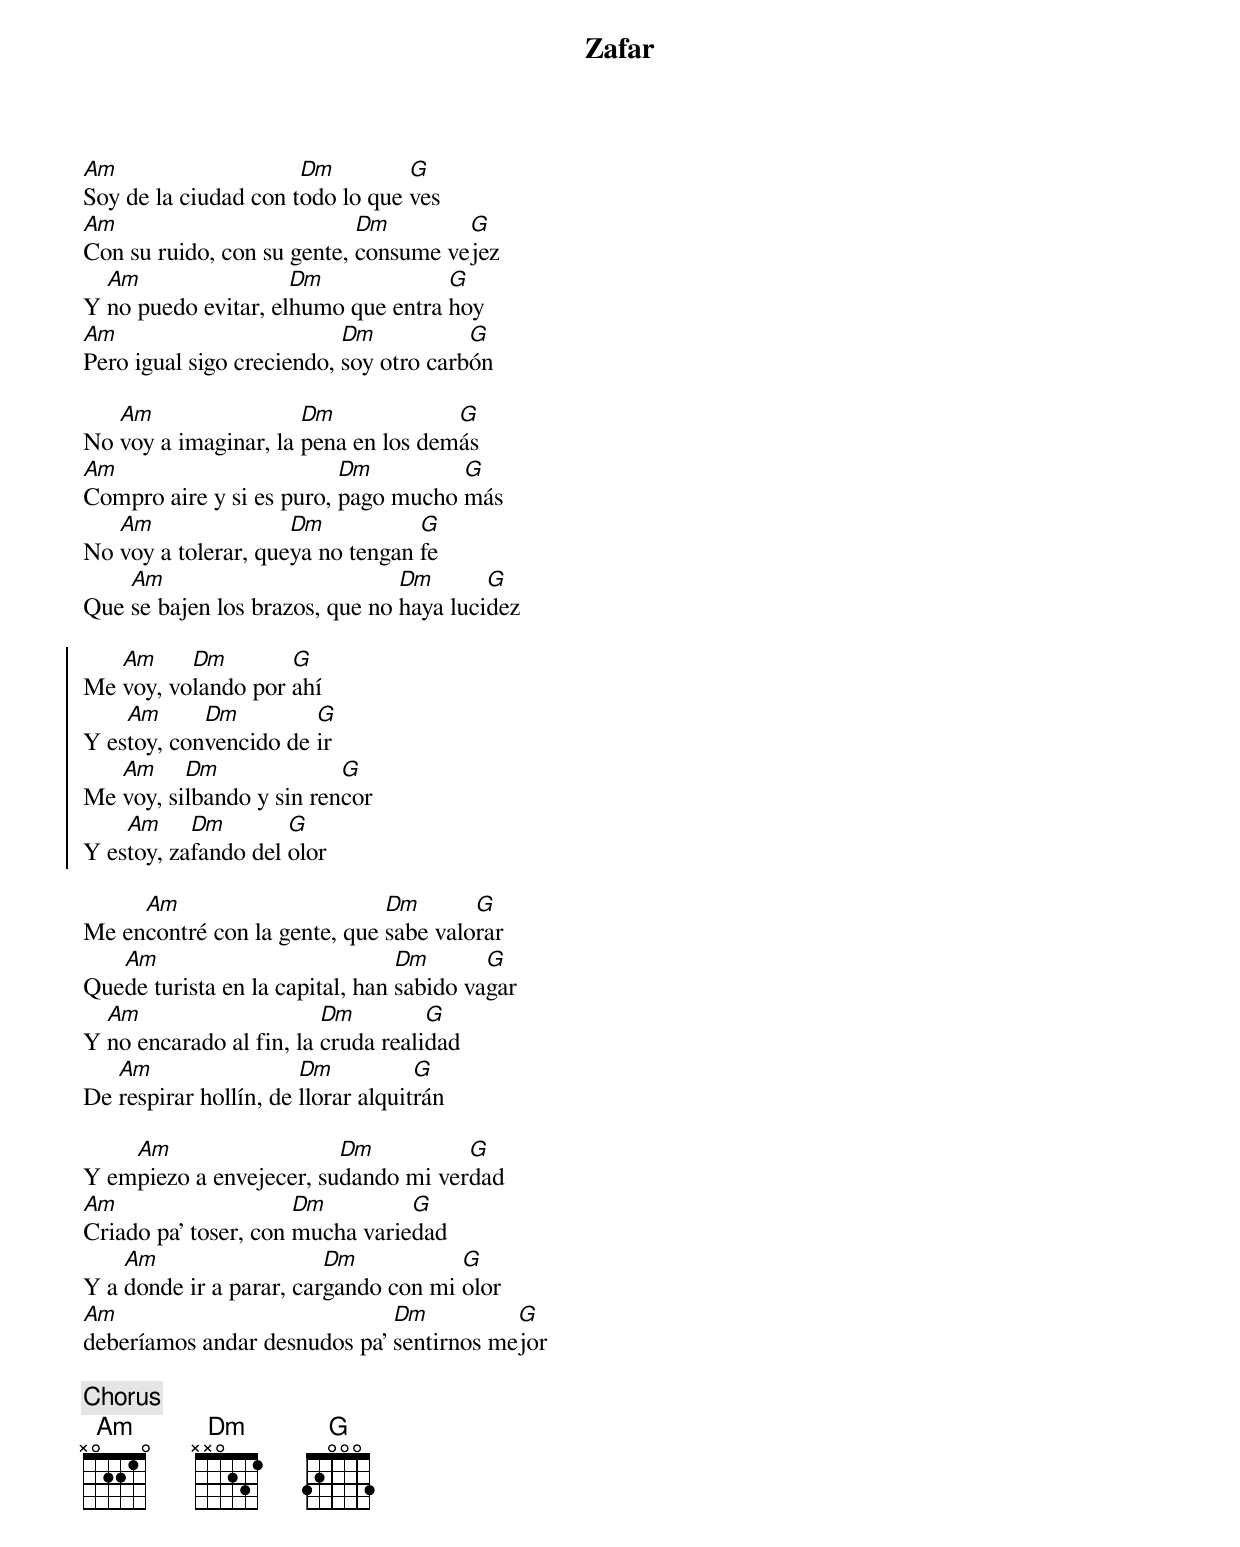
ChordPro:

{title: Zafar}
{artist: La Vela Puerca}
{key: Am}
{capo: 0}
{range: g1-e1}
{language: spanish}
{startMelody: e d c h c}
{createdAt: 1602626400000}
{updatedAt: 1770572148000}
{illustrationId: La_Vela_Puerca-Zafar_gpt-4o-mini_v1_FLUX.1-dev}
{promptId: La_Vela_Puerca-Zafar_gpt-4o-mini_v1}

{start_of_verse}
[Am]Soy de la ciudad con t[Dm]odo lo que [G]ves
[Am]Con su ruido, con su gente, [Dm]consume ve[G]jez
Y [Am]no puedo evitar, el[Dm]humo que entra [G]hoy
[Am]Pero igual sigo creciendo, [Dm]soy otro carb[G]ón
{end_of_verse}

{start_of_verse}
No [Am]voy a imaginar, la [Dm]pena en los dem[G]ás
[Am]Compro aire y si es puro, [Dm]pago mucho [G]más
No [Am]voy a tolerar, que[Dm]ya no tengan [G]fe
Que [Am]se bajen los brazos, que no [Dm]haya luci[G]dez
{end_of_verse}

{start_of_chorus}
Me [Am]voy, vo[Dm]lando por [G]ahí
Y es[Am]toy, con[Dm]vencido de [G]ir
Me [Am]voy, si[Dm]lbando y sin ren[G]cor
Y es[Am]toy, za[Dm]fando del [G]olor
{end_of_chorus}

{start_of_verse}
Me en[Am]contré con la gente, que [Dm]sabe valo[G]rar
Que[Am]de turista en la capital, han [Dm]sabido va[G]gar
Y [Am]no encarado al fin, la [Dm]cruda reali[G]dad
De [Am]respirar hollín, de [Dm]llorar alquit[G]rán
{end_of_verse}

{start_of_verse}
Y em[Am]piezo a envejecer, su[Dm]dando mi ver[G]dad
[Am]Criado pa' toser, con [Dm]mucha varie[G]dad
Y a [Am]donde ir a parar, car[Dm]gando con mi [G]olor
[Am]deberíamos andar desnudos pa' [Dm]sentirnos me[G]jor
{end_of_verse}

{chorus}
